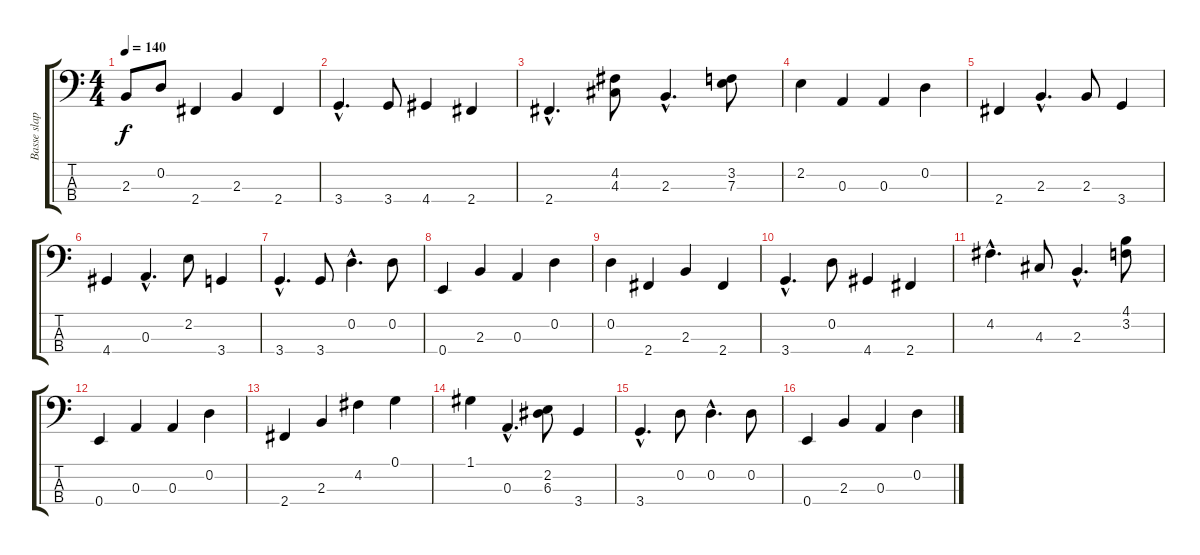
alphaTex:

\track ("Basse slap " "Basse slap") {instrument slapbass1}
\staff {score tabs}
\tuning (G2 D2 A1 E1) {hide}
\ts (4 4)
\tempo 140
\clef f4
\ks c
2.3.8{dy f} 0.2.8 2.4.4 2.3.4 2.4.4 |
3.4{hac}.4{d} 3.4.8 4.4.4 2.4.4 |
2.4{hac}.4{d} (4.2 4.3).8 2.3{hac}.4{d} (3.2 7.3).8 |
2.2.4 0.3.4 0.3.4 0.2.4 |
2.4.4 2.3{hac}.4{d} 2.3.8 3.4.4 |
4.4.4 0.3{hac}.4{d} 2.2.8 3.4.4 |
3.4{hac}.4{d} 3.4.8 0.2{hac}.4{d} 0.2.8 |
0.4.4 2.3.4 0.3.4 0.2.4 |
0.2.4 2.4.4 2.3.4 2.4.4 |
3.4{hac}.4{d} 0.2.8 4.4.4 2.4.4 |
4.2{hac}.4{d} 4.3.8 2.3{hac}.4{d} (4.1 3.2).8 |
0.4.4 0.3.4 0.3.4 0.2.4 |
2.4.4 2.3.4 4.2.4 0.1.4 |
1.1.4 0.3{hac}.4{d} (2.2 6.3).8 3.4.4 |
3.4{hac}.4{d} 0.2.8 0.2{hac}.4{d} 0.2.8 |
0.4.4 2.3.4 0.3.4 0.2.4
